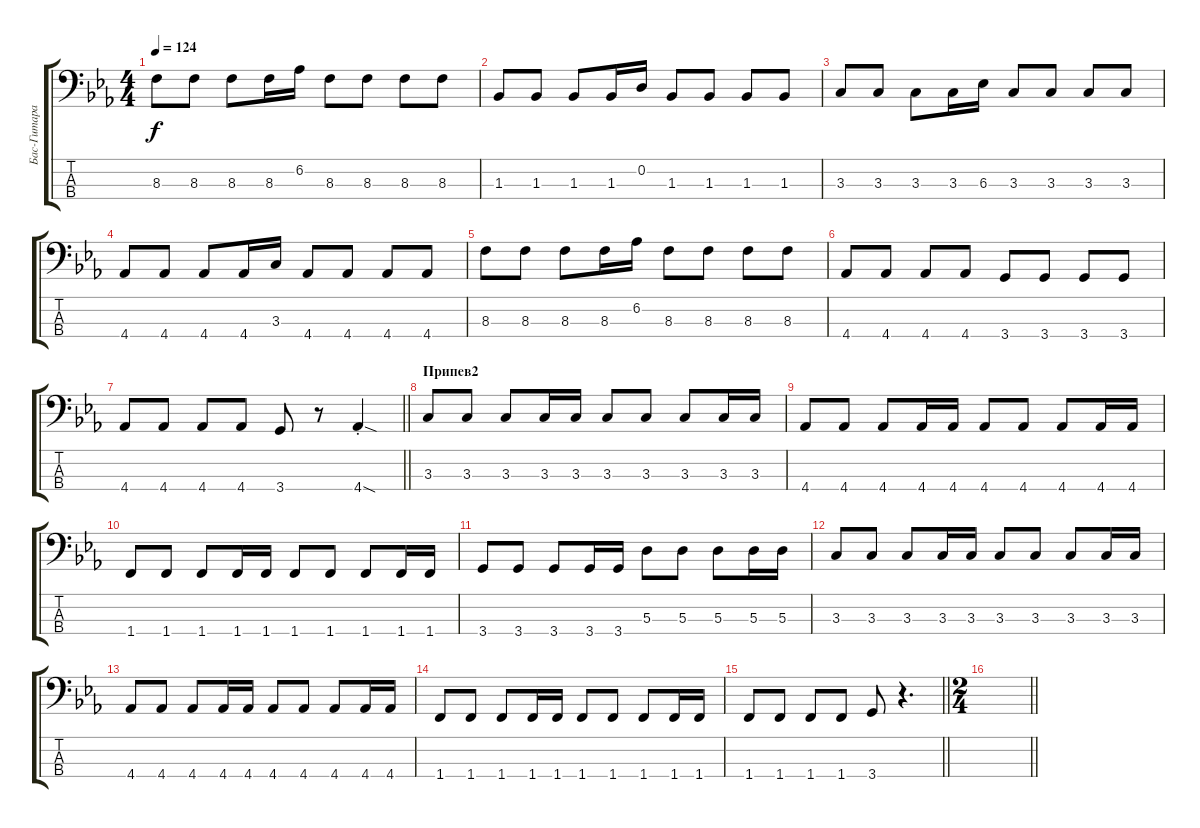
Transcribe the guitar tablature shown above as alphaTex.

\track ("Бас-Гитара" "Бас-Гитара") {instrument electricbassfinger}
\staff {score tabs}
\tuning (G2 D2 A1 E1) {hide}
\ts (4 4)
\tempo 124
\clef f4
\ks cminor
8.3.8{dy f} 8.3.8 8.3.8 8.3.16 6.2.16 8.3.8 8.3.8 8.3.8 8.3.8 |
1.3.8 1.3.8 1.3.8 1.3.16 0.2.16 1.3.8 1.3.8 1.3.8 1.3.8 |
3.3.8 3.3.8 3.3.8 3.3.16 6.3.16 3.3.8 3.3.8 3.3.8 3.3.8 |
4.4.8 4.4.8 4.4.8 4.4.16 3.3.16 4.4.8 4.4.8 4.4.8 4.4.8 |
8.3.8 8.3.8 8.3.8 8.3.16 6.2.16 8.3.8 8.3.8 8.3.8 8.3.8 |
4.4.8 4.4.8 4.4.8 4.4.8 3.4.8 3.4.8 3.4.8 3.4.8 |
\barLineRight lightlight
4.4.8 4.4.8 4.4.8 4.4.8 3.4.8 r.8 4.4{sod st}.4 |
\section ("" "Припев2")
3.3.8 3.3.8 3.3.8 3.3.16 3.3.16 3.3.8 3.3.8 3.3.8 3.3.16 3.3.16 |
4.4.8 4.4.8 4.4.8 4.4.16 4.4.16 4.4.8 4.4.8 4.4.8 4.4.16 4.4.16 |
1.4.8 1.4.8 1.4.8 1.4.16 1.4.16 1.4.8 1.4.8 1.4.8 1.4.16 1.4.16 |
3.4.8 3.4.8 3.4.8 3.4.16 3.4.16 5.3.8 5.3.8 5.3.8 5.3.16 5.3.16 |
3.3.8 3.3.8 3.3.8 3.3.16 3.3.16 3.3.8 3.3.8 3.3.8 3.3.16 3.3.16 |
4.4.8 4.4.8 4.4.8 4.4.16 4.4.16 4.4.8 4.4.8 4.4.8 4.4.16 4.4.16 |
1.4.8 1.4.8 1.4.8 1.4.16 1.4.16 1.4.8 1.4.8 1.4.8 1.4.16 1.4.16 |
\barLineRight lightlight
1.4.8 1.4.8 1.4.8 1.4.8 3.4.8 r.4{d} |
\ts (2 4)
\barLineRight lightlight
